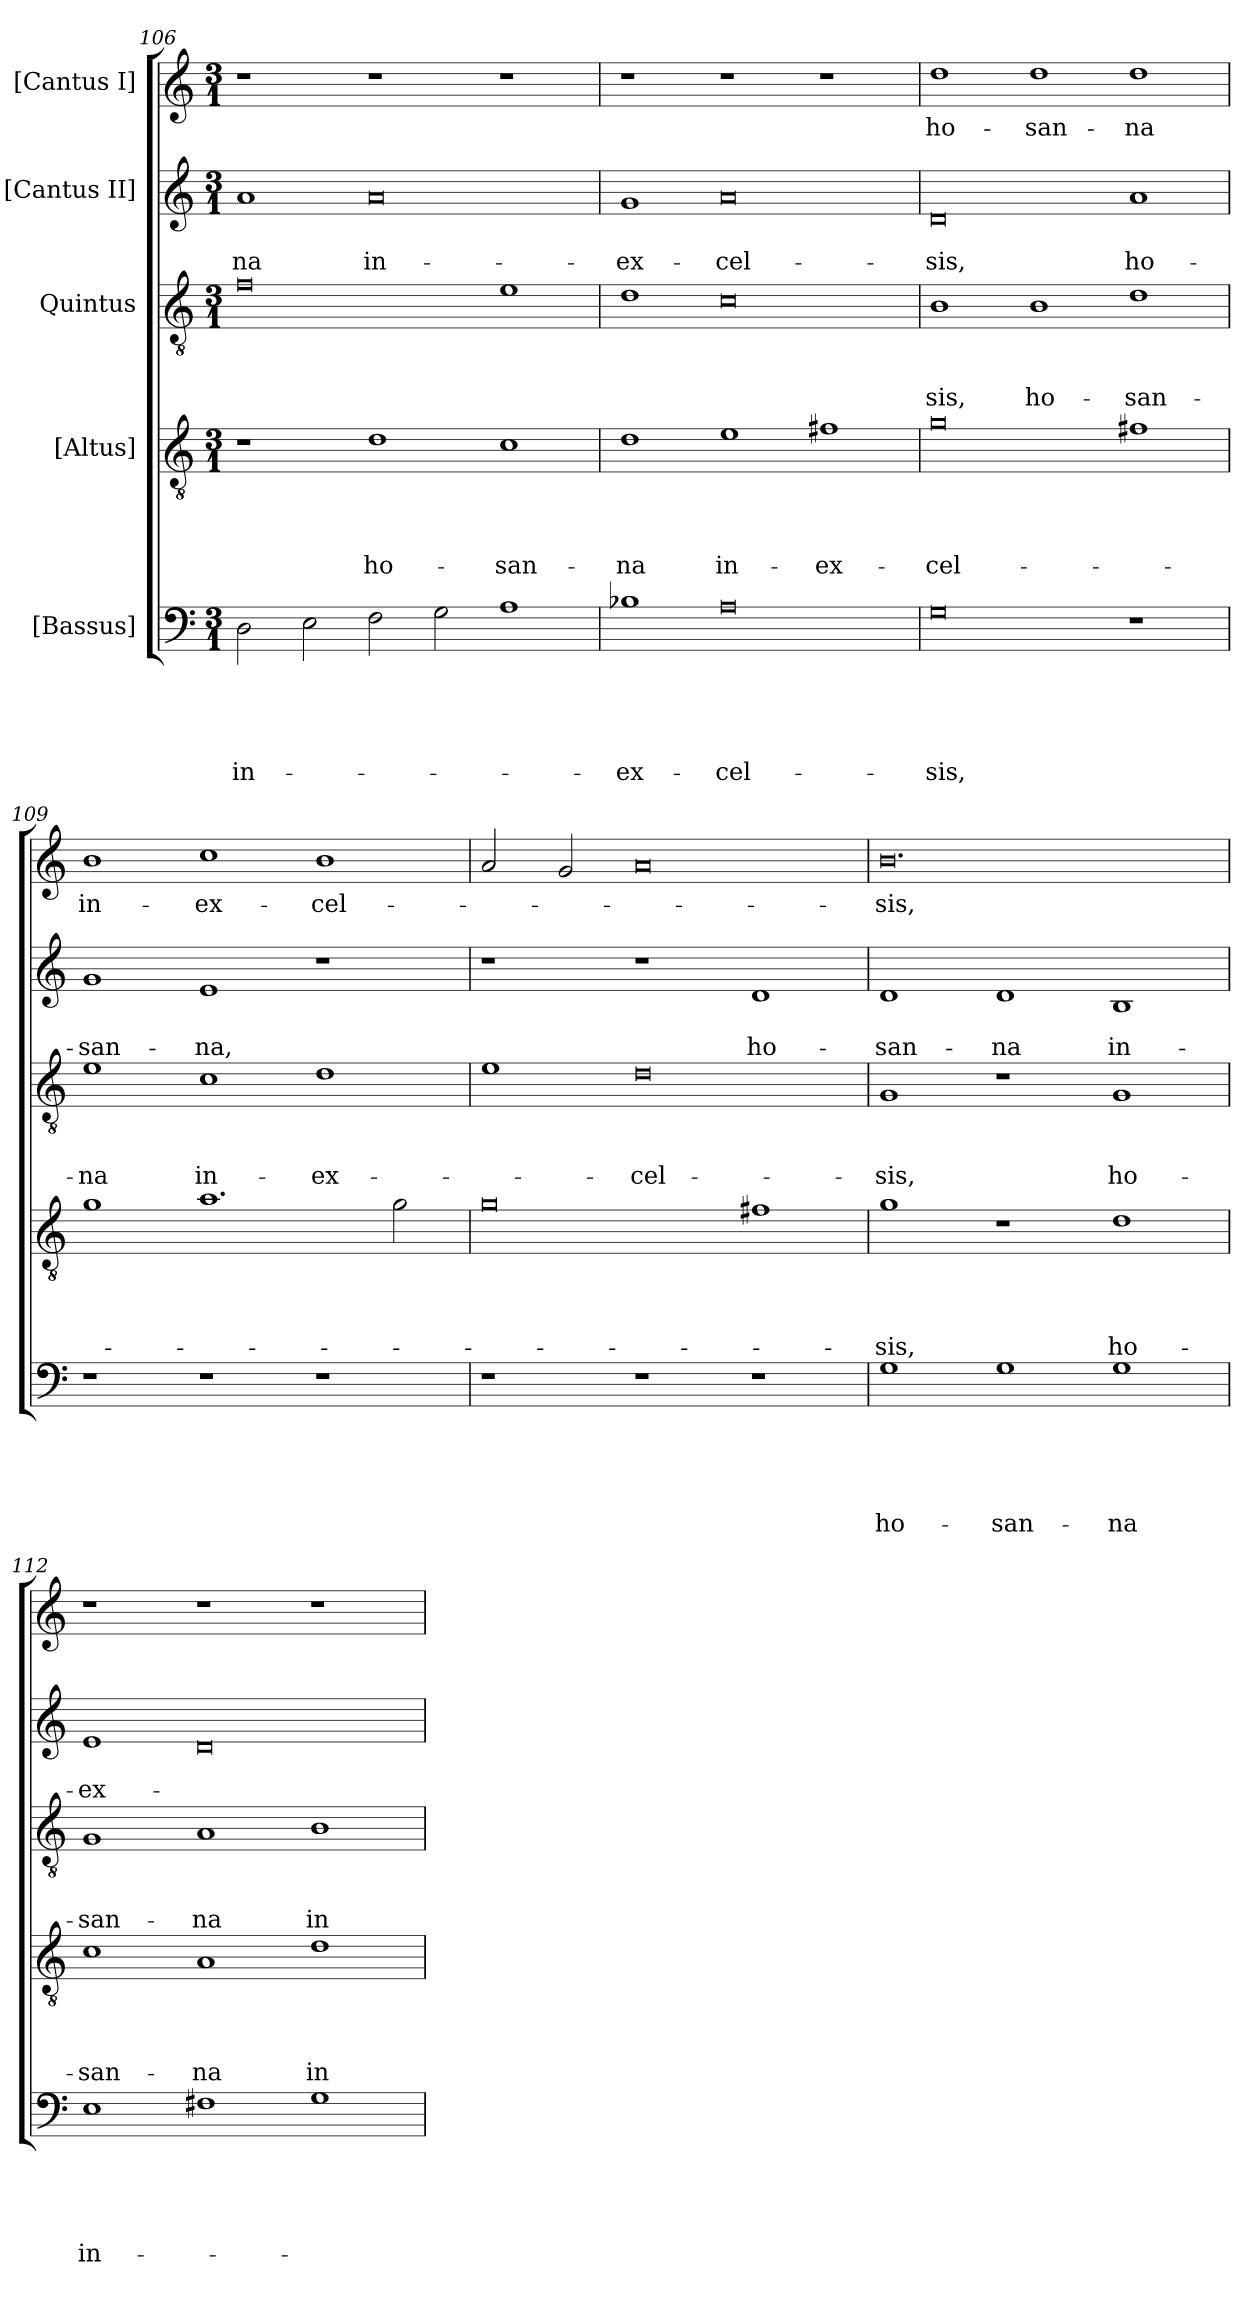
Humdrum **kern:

**kern	**text	**text	**text	**text	**text	**kern	**text	**text	**text	**text	**kern	**text	**text	**text	**kern	**text	**text	**kern	**text
*part5	*part5	*part5	*part5	*part5	*part5	*part4	*part4	*part4	*part4	*part4	*part3	*part3	*part3	*part3	*part2	*part2	*part2	*part1	*part1
*staff5	*staff5	*staff5	*staff5	*staff5	*staff5	*staff4	*staff4	*staff4	*staff4	*staff4	*staff3	*staff3	*staff3	*staff3	*staff2	*staff2	*staff2	*staff1	*staff1
*I"[Bassus]	*	*	*	*	*	*I"[Altus]	*	*	*	*	*I"Quintus	*	*	*	*I"[Cantus II]	*	*	*I"[Cantus I]	*
*clefF4	*	*	*	*	*	*clefGv2	*	*	*	*	*clefGv2	*	*	*	*clefG2	*	*	*clefG2	*
*k[]	*	*	*	*	*	*k[]	*	*	*	*	*k[]	*	*	*	*k[]	*	*	*k[]	*
*M3/1	*	*	*	*	*	*M3/1	*	*	*	*	*M3/1	*	*	*	*M3/1	*	*	*M3/1	*
=106	=106	=106	=106	=106	=106	=106	=106	=106	=106	=106	=106	=106	=106	=106	=106	=106	=106	=106	=106
2D\	.	.	.	.	in-	1r	.	.	.	.	0f\	.	.	.	1a/	.	-na	1r	.
2E\	.	.	.	.	.	.	.	.	.	.	.	.	.	.	.	.	.	.	.
2F\	.	.	.	.	.	1d\	.	.	.	ho-	.	.	.	.	0a/	.	in-	1r	.
2G\	.	.	.	.	.	.	.	.	.	.	.	.	.	.	.	.	.	.	.
1A\	.	.	.	.	.	1c\	.	.	.	-san-	1e\	.	.	.	.	.	.	1r	.
=107	=107	=107	=107	=107	=107	=107	=107	=107	=107	=107	=107	=107	=107	=107	=107	=107	=107	=107	=107
1B-X\	.	.	.	.	ex-	1d\	.	.	.	-na	1d\	.	.	.	1g/	.	ex-	1r	.
0A\	.	.	.	.	-cel-	1e\	.	.	.	in-	0c\	.	.	.	0a/	.	-cel-	1r	.
.	.	.	.	.	.	1f#X\	.	.	.	ex-	.	.	.	.	.	.	.	1r	.
=108	=108	=108	=108	=108	=108	=108	=108	=108	=108	=108	=108	=108	=108	=108	=108	=108	=108	=108	=108
0G\	.	.	.	.	-sis,	0g\	.	.	.	-cel-	1B\	.	.	-sis,	0d/	.	-sis,	1dd\	ho-
.	.	.	.	.	.	.	.	.	.	.	1B\	.	.	ho-	.	.	.	1dd\	-san-
1r	.	.	.	.	.	1f#X\	.	.	.	.	1d\	.	.	-san-	1a/	.	ho-	1dd\	-na
=109	=109	=109	=109	=109	=109	=109	=109	=109	=109	=109	=109	=109	=109	=109	=109	=109	=109	=109	=109
1r	.	.	.	.	.	1g\	.	.	.	.	1e\	.	.	-na	1g/	.	-san-	1b\	in-
1r	.	.	.	.	.	1.a\	.	.	.	.	1c\	.	.	in-	1e/	.	-na,	1cc\	ex-
1r	.	.	.	.	.	.	.	.	.	.	1d\	.	.	ex-	1r	.	.	1b\	-cel-
.	.	.	.	.	.	2g\	.	.	.	.	.	.	.	.	.	.	.	.	.
=110	=110	=110	=110	=110	=110	=110	=110	=110	=110	=110	=110	=110	=110	=110	=110	=110	=110	=110	=110
1r	.	.	.	.	.	0g\	.	.	.	.	1e\	.	.	.	1r	.	.	2a/	.
.	.	.	.	.	.	.	.	.	.	.	.	.	.	.	.	.	.	2g/	.
1r	.	.	.	.	.	.	.	.	.	.	0d\	.	.	-cel-	1r	.	.	0a/	.
1r	.	.	.	.	.	1f#X\	.	.	.	.	.	.	.	.	1d/	.	ho-	.	.
=111	=111	=111	=111	=111	=111	=111	=111	=111	=111	=111	=111	=111	=111	=111	=111	=111	=111	=111	=111
1G\	.	.	.	.	ho-	1g\	.	.	.	-sis,	1G/	.	.	-sis,	1d/	.	-san-	0.b\	-sis,
1G\	.	.	.	.	-san-	1r	.	.	.	.	1r	.	.	.	1d/	.	-na	.	.
1G\	.	.	.	.	-na	1d\	.	.	.	ho-	1G/	.	.	ho-	1B/	.	in-	.	.
=112	=112	=112	=112	=112	=112	=112	=112	=112	=112	=112	=112	=112	=112	=112	=112	=112	=112	=112	=112
1E\	.	.	.	.	in-	1c\	.	.	.	-san-	1G/	.	.	-san-	1e/	.	ex-	1r	.
1F#X\	.	.	.	.	.	1A/	.	.	.	-na	1A/	.	.	-na	0d/	.	.	1r	.
1G\	.	.	.	.	.	1d\	.	.	.	in-	1B\	.	.	in-	.	.	.	1r	.
=	=	=	=	=	=	=	=	=	=	=	=	=	=	=	=	=	=	=	=
*-	*-	*-	*-	*-	*-	*-	*-	*-	*-	*-	*-	*-	*-	*-	*-	*-	*-	*-	*-
